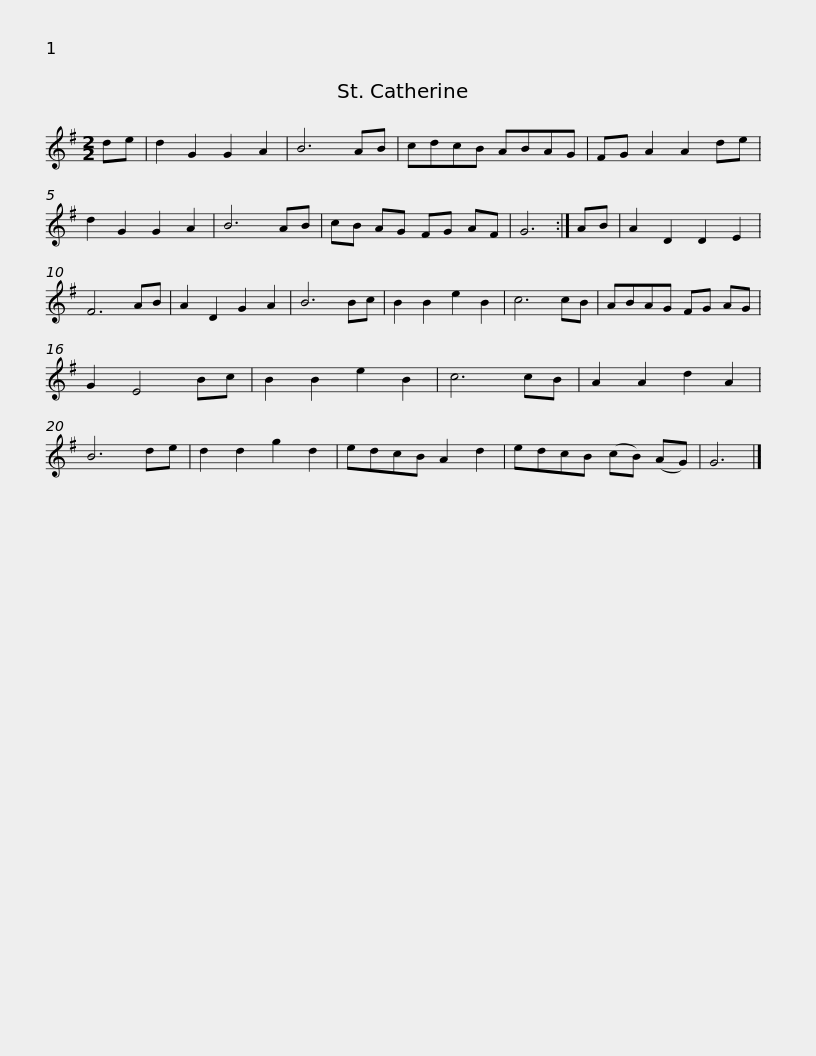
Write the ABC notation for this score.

X:1
L:1/8
M:2/2
I:linebreak $
K:G
V:1 treble
V:1
 de | d2 G2 G2 A2 | B6 AB | cdcB ABAG | FG A2 A2 de | %5
 d2 G2 G2 A2 | B6 AB | cB AG FG AF | G6 :|$ AB | %10
 A2 D2 D2 E2 | F6 AB | A2 D2 G2 A2 | B6 Bc | B2 B2 e2 B2 | %15
 c6 cB | ABAG FG AG | G2 E4 Bc | B2 B2 e2 B2 |$ c6 cB | %20
 A2 A2 d2 A2 | B6 de | d2 d2 g2 d2 | edcB A2 d2 | edcB (cB) (AG) | %25
 G6 |] %26
